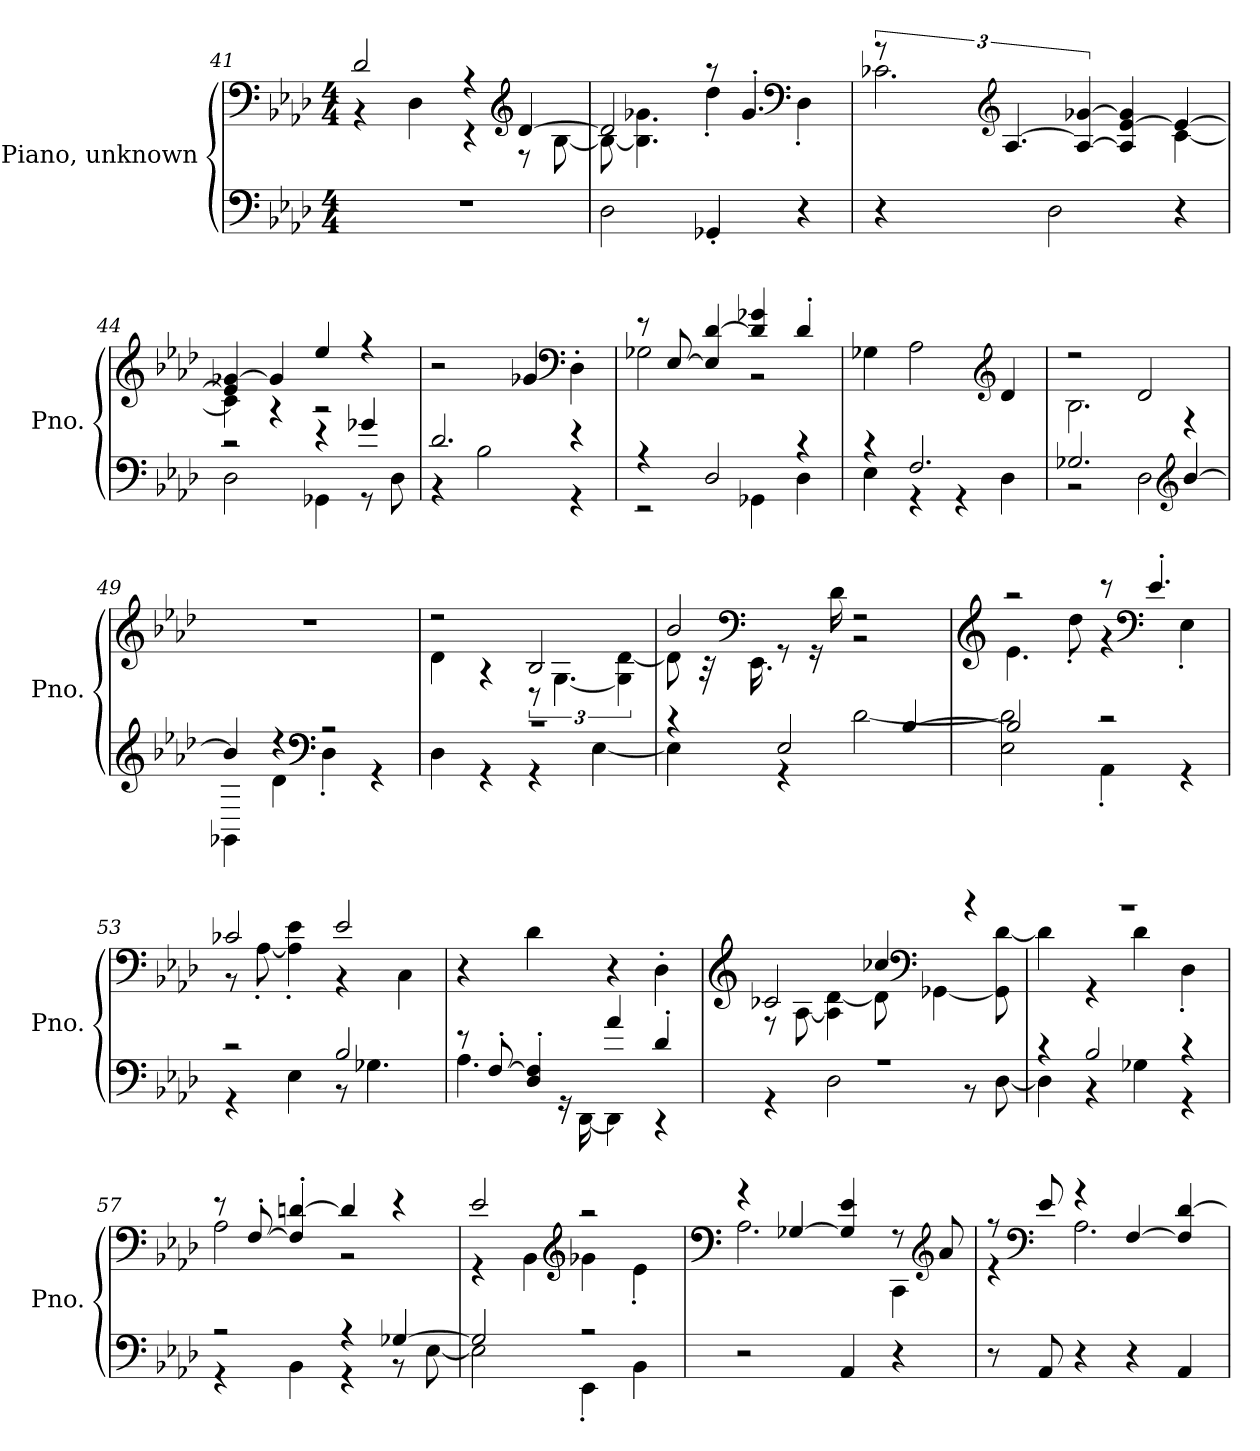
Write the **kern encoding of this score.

**kern	**kern
*part1	*part1
*staff2	*staff1
*I"Piano, unknown	*
*I'Pno.	*
!!LO:LB:g=z
*clefF4	*clefF4
*k[b-e-a-d-]	*k[b-e-a-d-]
*M4/4	*M4/4
=41	=41
*	*^
1r	2d-/	4r
.	.	4D-\
.	4r	4r
*	*clefG2	*
.	[4d-/	8r
.	.	[8B-\
=42	=42	=42
2D-\	2d-/]	8B-\_
.	.	4.B-\] 4.g-X\
4GG-X'/	8r	4dd-'\
.	4.g-'/	.
*	*clefF4	*
4r	.	4D-'\
=43	=43	=43
4r	12r	2.c-X\
*	*clefG2	*
.	[6.A-/	.
2D-\	.	.
.	6A-/_ [6g-X/	.
.	4A-/] [4e-/ 4g-/]	.
4r	4e-/_	[4c-\
=44	=44	=44
*^	*	*
2r	2D-\	4e-/] [4g-X/	4c-\]
.	.	4g-/]	4r
4r	4GG-X\	4ee-/	2r
4g-X/	8r	4r	.
.	8D-\	.	.
*	*	*v	*v
=45	=45	=45
2.d-/	4r	2r
.	2B-\	.
.	.	4g-X/
*	*	*clefF4
4r	4r	4D-'\
!!LO:LB:g=z
=46	=46	=46
*	*	*^
4r	2r	8r	2G-X\
.	.	[8E-/	.
2D-/	.	4E-/] [4d-/	.
.	4GG-X\	4d-/] 4g-X/	2r
4r	4D-\	4d-'/	.
*	*	*v	*v
=47	=47	=47
4r	4E-\	4G-X\
2.F/	4r	2A-\
.	4r	.
*	*	*clefG2
.	4D-\	4d-/
=48	=48	=48
*	*	*^
2.G-X/	2r	2r	2.B-\
.	2D-\	2d-/	.
*clefG2	*	*	*
[4b-/	.	.	4r
*	*	*v	*v
=49	=49	=49
4b-/]	4GG-X\	1r
4r	4d-\	.
*clefF4	*	*
2r	4D-'\	.
.	4r	.
=50	=50	=50
*	*	*^
1r	4D-\	2r	4d-\
.	4r	.	4r
.	4r	2B-/	12r
.	.	.	[6.G\
.	[4E-\	.	.
.	.	.	6G\] [6d-\
!!LO:LB:g=z	!!
=51	=51	=51	=51
4r	4E-\]	2b-/	8d-\]
.	.	.	32r
*	*	*clefF4	*
.	.	.	16.EE-\
2E-/	4r	.	8r
.	.	.	16r
.	.	.	16d-\
.	[2d-\	2r	2r
[4B-/	.	.	.
=52	=52	=52	=52
*	*	*clefG2	*
2B-/]	2E-\ 2d-\]	2r	4.e-\
.	.	.	8dd-'\
2r	4AA-'\	8r	4r
*	*	*clefF4	*
.	.	4.e-'/	.
.	4r	.	4E-'\
=53	=53	=53	=53
2r	4r	2c-X/	8r
.	.	.	[8A-'\
.	4E-\	.	4A-\]' 4e-\'
2B-/	8r	2e-/	4r
.	4.G-X\	.	.
.	.	.	4C\
*	*	*v	*v
=54	=54	=54
8r	4.A-\	4r
[8F'/	.	.
4D-/' 4F/]'	.	4d-\
.	16r	.
.	[16DD-\	.
4a-/	4DD-\]	4r
4d-'/	4r	4D-'\
!!LO:PB:g=z
=55	=55	=55
*	*	*clefG2
*	*	*^
1r	4r	2c-X/	8r
.	.	.	[8A-\
.	2D-\	.	4A-\] [4d-\
.	.	4cc-X/	8d-\]
*	*	*clefF4	*
.	.	.	[4GG-X\
.	8r	4r	.
.	[8D-\	.	8GG-\] [8d-\
=56	=56	=56	=56
4r	4D-\]	1r	4d-\]
2B-/	4r	.	4r
.	4G-X\	.	4d-\
4r	4r	.	4D-'\
=57	=57	=57	=57
2r	4r	8r	2A-\
.	.	[8F'/	.
.	4BB-\	4F/]' [4dn/'	.
4r	4r	4d/]	2r
[4G-X/	8r	4r	.
.	[8E-\	.	.
=58	=58	=58	=58
2G-/]	2E-\]	2e-/	4r
.	.	.	4BB-\
*	*	*clefG2	*
2r	4EE-'\	2r	4g-X\
.	4BB-\	.	4e-'\
*v	*v	*	*
!!LO:LB:g=z	!!
=59	=59	=59
*	*clefF4	*
2r	4r	2.A-\
.	[4G-X/	.
4AA-/	4G-/] 4e-/	.
4r	8r	4CC\
*	*clefG2	*
.	8a-/	.
=60	=60	=60
8r	8r	4r
*	*clefF4	*
8AA-/	8e-/	.
4r	4r	2.A-\
4r	[4F/	.
4AA-/	4F/] [4d-/	.
*	*v	*v
=	=
*-	*-
